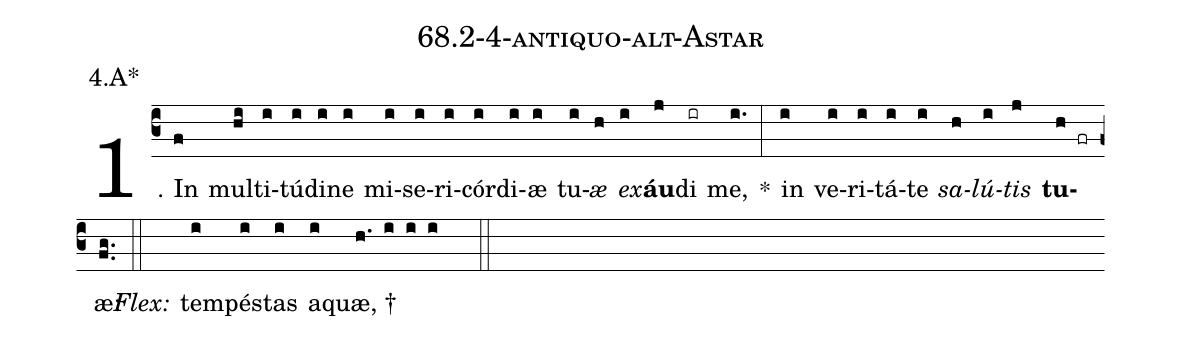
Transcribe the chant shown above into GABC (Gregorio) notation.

name: 68.2-4-antiquo-alt-Astar;
annotation: 4.A*;
%%
(c3)1. In(f) mul(hi)ti(i)tú(i)di(i)ne(i) mi(i)se(i)ri(i)cór(i)di(i)æ(i) tu(i)<i>æ</i>(h) <i>ex</i>(i)<b>áu</b>(j)di(ir) me,(i.) *(:) in(i) ve(i)ri(i)tá(i)te(i) <i>sa</i>(h)<i>lú</i>(i)<i>tis</i>(j) <b>tu</b>(h fr)æ:(fg..) (::)
<i>Flex:</i>()  tem(i)pés(i)tas(i) a(i)quæ, †(h. i i i  ::)

%E(i) u(h) o(i) u(j) a(h) e.(fg..) (::)
